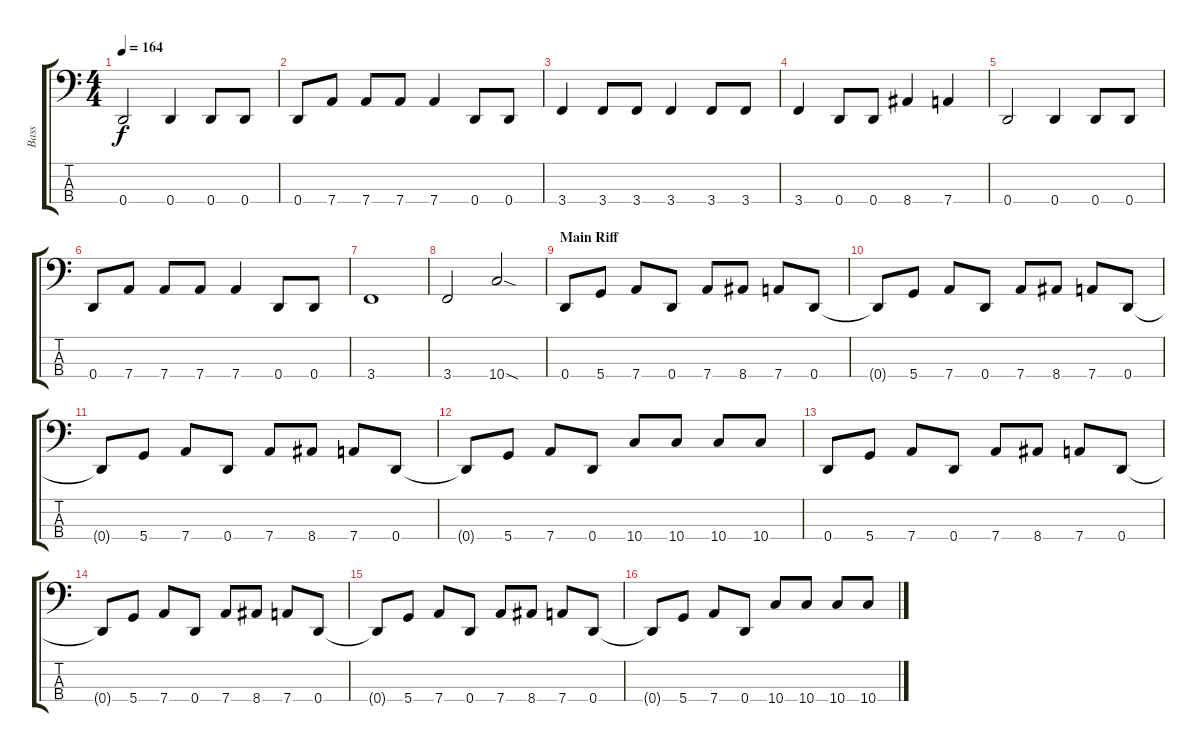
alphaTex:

\track ("Bass" "Bass") {instrument electricbassfinger}
\staff {score tabs}
\tuning (G2 D2 A1 D1) {hide}
\ts (4 4)
\tempo 164
\clef f4
\ks c
0.4.2{dy f} 0.4.4 0.4.8 0.4.8 |
0.4.8 7.4.8 7.4.8 7.4.8 7.4.4 0.4.8 0.4.8 |
3.4.4 3.4.8 3.4.8 3.4.4 3.4.8 3.4.8 |
3.4.4 0.4.8 0.4.8 8.4.4 7.4.4 |
0.4.2 0.4.4 0.4.8 0.4.8 |
0.4.8 7.4.8 7.4.8 7.4.8 7.4.4 0.4.8 0.4.8 |
3.4.1 |
3.4.2 10.4{sod}.2 |
\section ("" "Main Riff")
0.4.8 5.4.8 7.4.8 0.4.8 7.4.8 8.4.8 7.4.8 0.4.8 |
0.4{t}.8 5.4.8 7.4.8 0.4.8 7.4.8 8.4.8 7.4.8 0.4.8 |
0.4{t}.8 5.4.8 7.4.8 0.4.8 7.4.8 8.4.8 7.4.8 0.4.8 |
0.4{t}.8 5.4.8 7.4.8 0.4.8 10.4.8 10.4.8 10.4.8 10.4.8 |
0.4.8 5.4.8 7.4.8 0.4.8 7.4.8 8.4.8 7.4.8 0.4.8 |
0.4{t}.8 5.4.8 7.4.8 0.4.8 7.4.8 8.4.8 7.4.8 0.4.8 |
0.4{t}.8 5.4.8 7.4.8 0.4.8 7.4.8 8.4.8 7.4.8 0.4.8 |
0.4{t}.8 5.4.8 7.4.8 0.4.8 10.4.8 10.4.8 10.4.8 10.4.8
